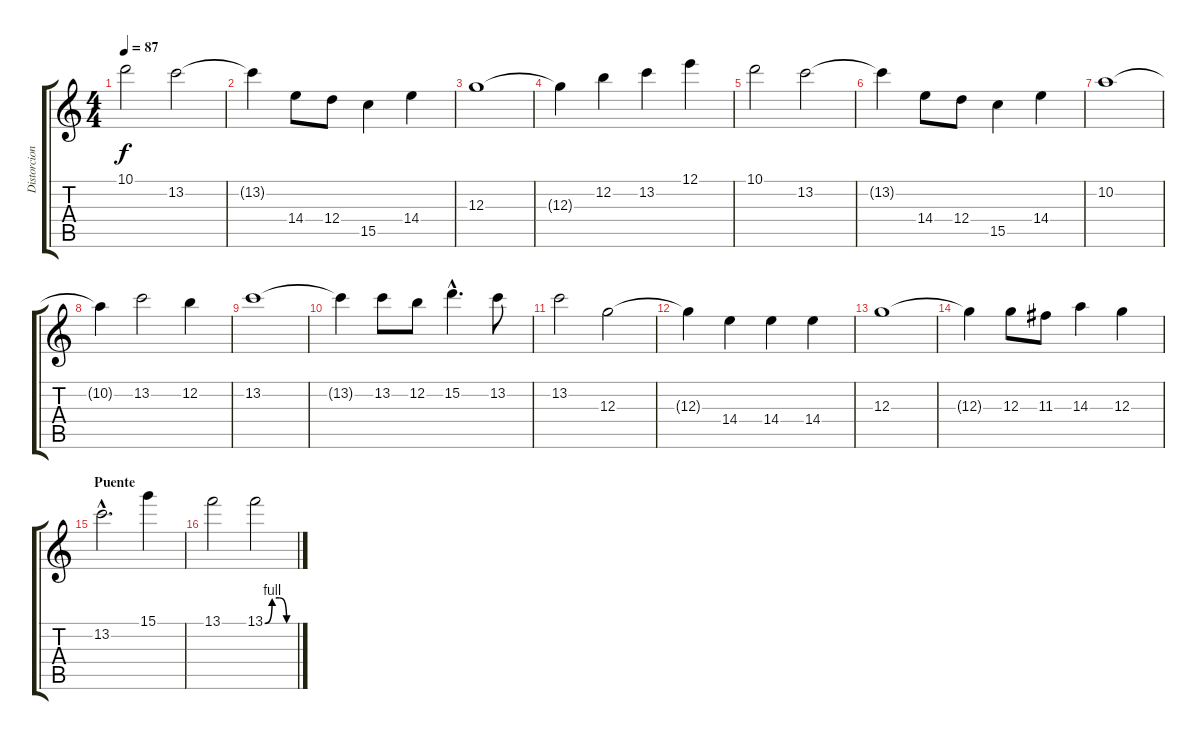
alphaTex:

\track ("Distorcion I" "Distorcion") {instrument distortionguitar}
\staff {score tabs}
\tuning (E4 B3 G3 D3 A2 E2) {hide}
\ts (4 4)
\tempo 87
\clef g2
\ks c
10.1.2{dy f} 13.2.2 |
13.2{t}.4 14.4.8 12.4.8 15.5.4 14.4.4 |
12.3.1 |
12.3{t}.4 12.2.4 13.2.4 12.1.4 |
10.1.2 13.2.2 |
13.2{t}.4 14.4.8 12.4.8 15.5.4 14.4.4 |
10.2.1 |
10.2{t}.4 13.2.2 12.2.4 |
13.2.1 |
13.2{t}.4 13.2.8 12.2.8 15.2{hac}.4{d} 13.2.8 |
13.2.2 12.3.2 |
12.3{t}.4 14.4.4 14.4.4 14.4.4 |
12.3.1 |
12.3{t}.4 12.3.8 11.3.8 14.3.4 12.3.4 |
\section ("" "Puente")
13.2{hac}.2{d} 15.1.4 |
13.1.2 13.1{be (custom 0 0 15 4 30 4 45 0 60 0)}.2
